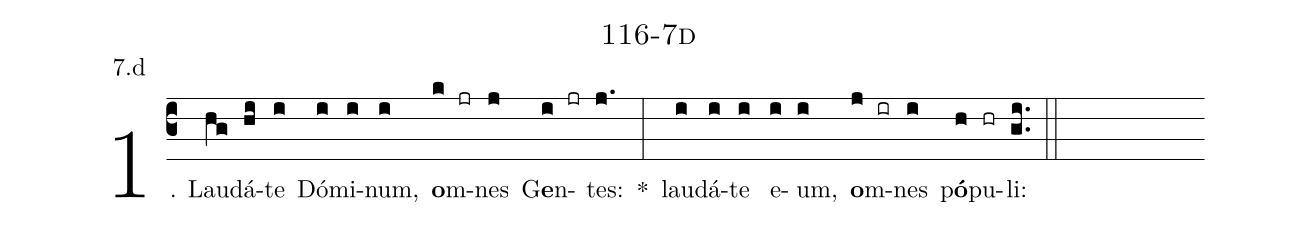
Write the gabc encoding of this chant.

name: 116-7d;
annotation: 7.d;
%%
(c3)1. Lau(hg)dá(hi)te(i) Dó(i)mi(i)num,(i) <b>o</b>m(k jr)nes(j) G<b>e</b>n(i jr)tes:(j.) *(:) lau(i)dá(i)te(i) e(i)um,(i) <b>o</b>m(j ir)nes(i) p<b>ó</b>(h)pu(hr)li:(gi..) (::)
